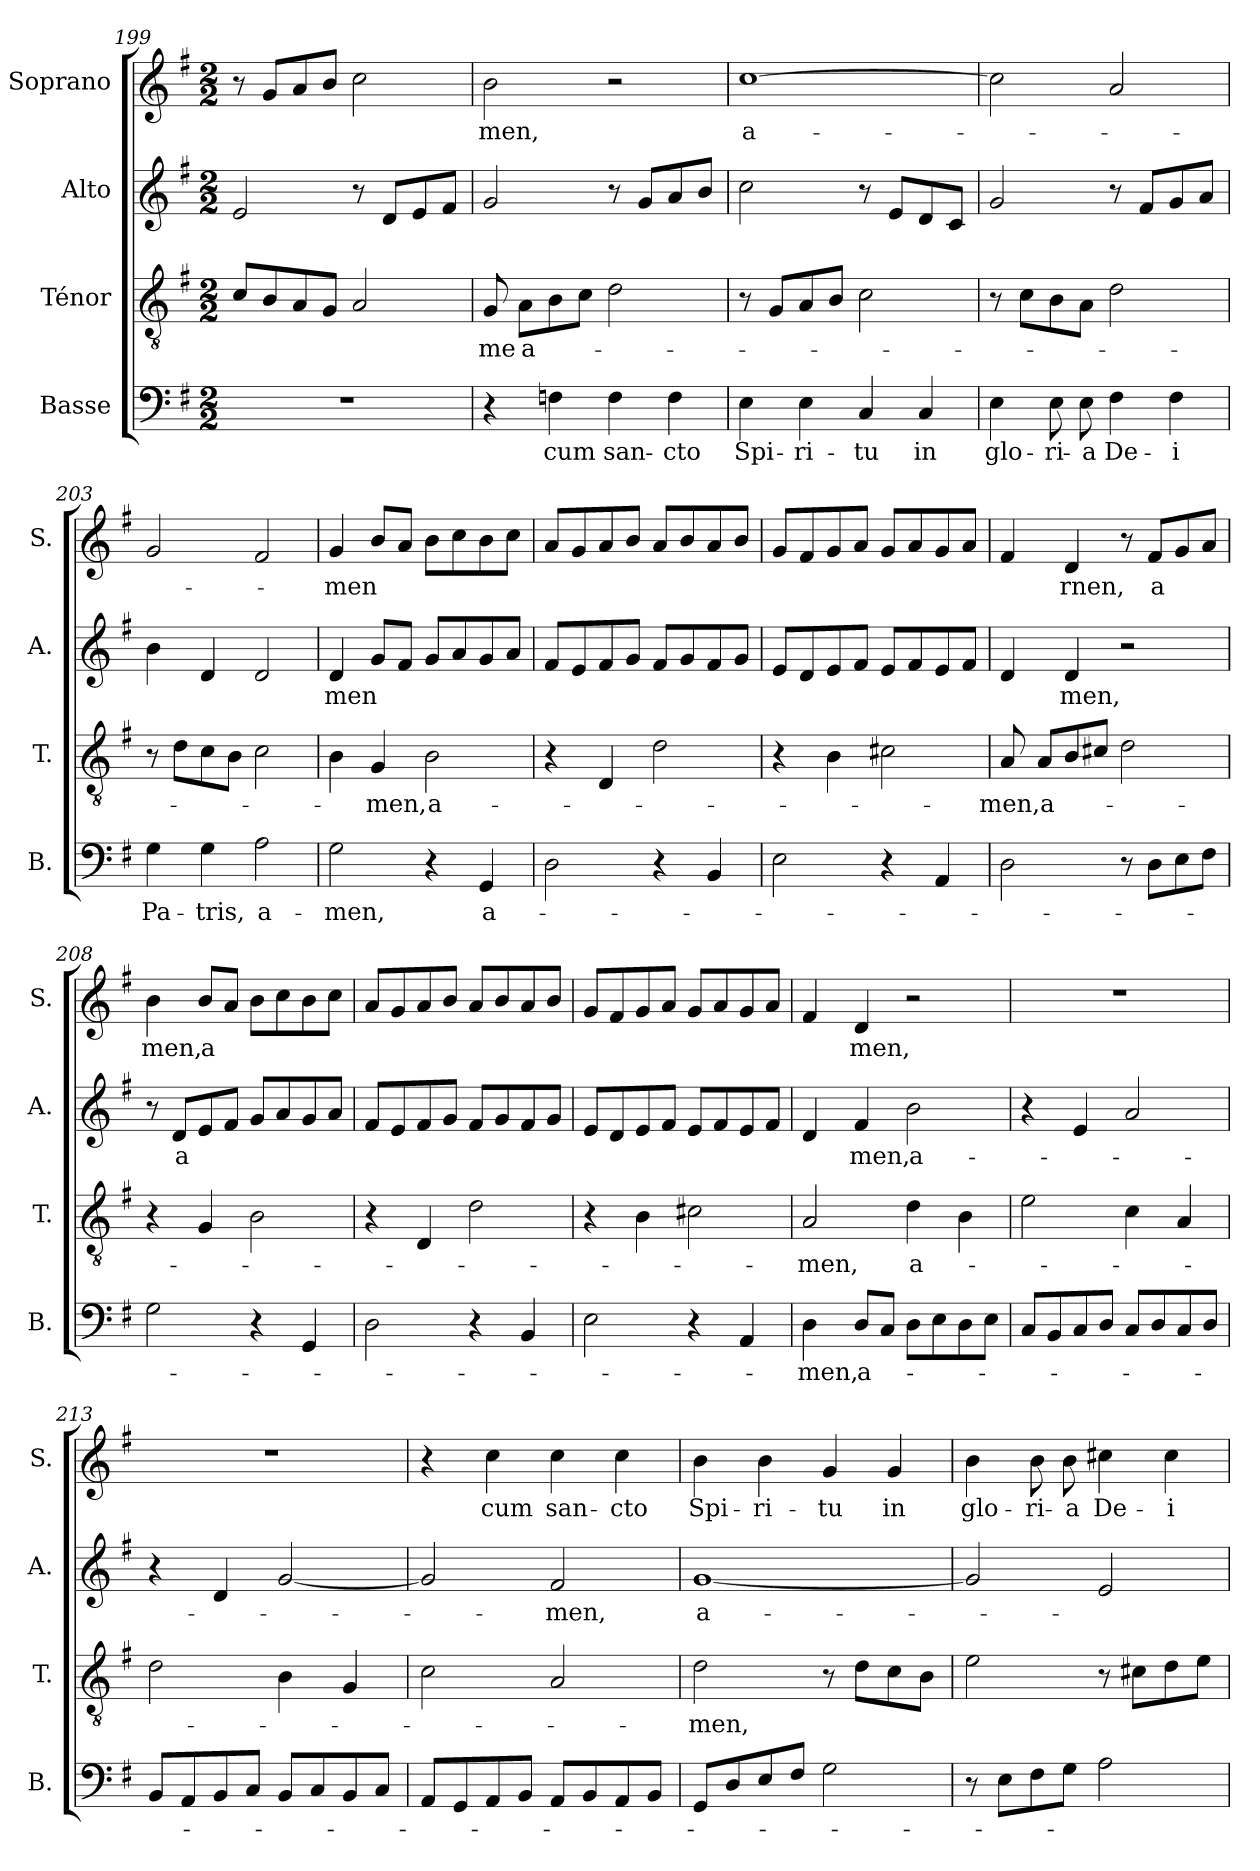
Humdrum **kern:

**kern	**text	**kern	**text	**kern	**text	**kern	**text
*part4	*part4	*part3	*part3	*part2	*part2	*part1	*part1
*staff4	*staff4	*staff3	*staff3	*staff2	*staff2	*staff1	*staff1
*I"Basse	*	*I"Ténor	*	*I"Alto	*	*I"Soprano	*
*I'B.	*	*I'T.	*	*I'A.	*	*I'S.	*
*clefF4	*	*clefGv2	*	*clefG2	*	*clefG2	*
*k[f#]	*	*k[f#]	*	*k[f#]	*	*k[f#]	*
*M2/2	*	*M2/2	*	*M2/2	*	*M2/2	*
=199	=199	=199	=199	=199	=199	=199	=199
1r	.	8c/L	.	2e/	.	8r	.
.	.	8B/	.	.	.	8g/L	.
.	.	8A/	.	.	.	8a/	.
.	.	8G/J	.	.	.	8b/J	.
.	.	2A/	.	8r	.	2cc\	.
.	.	.	.	8d/L	.	.	.
.	.	.	.	8e/	.	.	.
.	.	.	.	8f#/J	.	.	.
=200	=200	=200	=200	=200	=200	=200	=200
!	!	!	!LO:LY:b	!	!	!	!LO:LY:b
4r	.	8G/	-me	2g/	.	2b\	-men,
!	!	!	!LO:LY:b	!	!	!	!
.	.	8A\L	a-	.	.	.	.
!	!LO:LY:b	!	!	!	!	!	!
4Fn\	cum	8B\	.	.	.	.	.
.	.	8c\J	.	.	.	.	.
!	!LO:LY:b	!	!	!	!	!	!
4F\	san-	2d\	.	8r	.	2r	.
.	.	.	.	8g/L	.	.	.
!	!LO:LY:b	!	!	!	!	!	!
4F\	-cto	.	.	8a/	.	.	.
.	.	.	.	8b/J	.	.	.
=201	=201	=201	=201	=201	=201	=201	=201
!	!LO:LY:b	!	!	!	!	!	!LO:LY:b
4E\	Spi-	8r	.	2cc\	.	[1cc	a-
.	.	8G/L	.	.	.	.	.
!	!LO:LY:b	!	!	!	!	!	!
4E\	-ri-	8A/	.	.	.	.	.
.	.	8B/J	.	.	.	.	.
!	!LO:LY:b	!	!	!	!	!	!
4C/	-tu	2c\	.	8r	.	.	.
.	.	.	.	8e/L	.	.	.
!	!LO:LY:b	!	!	!	!	!	!
4C/	in	.	.	8d/	.	.	.
.	.	.	.	8c/J	.	.	.
=202	=202	=202	=202	=202	=202	=202	=202
!	!LO:LY:b	!	!	!	!	!	!
4E\	glo-	8r	.	2g/	.	2cc\]	.
.	.	8c\L	.	.	.	.	.
!	!LO:LY:b	!	!	!	!	!	!
8E\	-ri-	8B\	.	.	.	.	.
!	!LO:LY:b	!	!	!	!	!	!
8E\	-a	8A\J	.	.	.	.	.
!	!LO:LY:b	!	!	!	!	!	!
4F#i\	De-	2d\	.	8r	.	2a/	.
.	.	.	.	8f#/L	.	.	.
!	!LO:LY:b	!	!	!	!	!	!
4F#\	-i	.	.	8g/	.	.	.
.	.	.	.	8a/J	.	.	.
!!LO:PB:g=z
=203	=203	=203	=203	=203	=203	=203	=203
!	!LO:LY:b	!	!	!	!	!	!
4G\	Pa-	8r	.	4b\	.	2g/	.
.	.	8d\L	.	.	.	.	.
!	!LO:LY:b	!	!	!	!	!	!
4G\	-tris,	8c\	.	4d/	.	.	.
.	.	8B\J	.	.	.	.	.
!	!LO:LY:b	!	!	!	!	!	!
2A\	a-	2c\	.	2d/	.	2f#/	.
=204	=204	=204	=204	=204	=204	=204	=204
!	!LO:LY:b	!	!	!	!LO:LY:b	!	!LO:LY:b
2G\	-men,	4B\	.	4d/	-men	4g/	-men
!	!	!	!LO:LY:b	!	!	!	!
.	.	4G/	-men,	8g/L	.	8b/L	.
.	.	.	.	8f#/J	.	8a/J	.
!	!	!	!LO:LY:b	!	!	!	!
4r	.	2B\	a-	8g/L	.	8b\L	.
.	.	.	.	8a/	.	8cc\	.
!	!LO:LY:b	!	!	!	!	!	!
4GG/	a-	.	.	8g/	.	8b\	.
.	.	.	.	8a/J	.	8cc\J	.
=205	=205	=205	=205	=205	=205	=205	=205
2D\	.	4r	.	8f#/L	.	8a/L	.
.	.	.	.	8e/	.	8g/	.
.	.	4D/	.	8f#/	.	8a/	.
.	.	.	.	8g/J	.	8b/J	.
4r	.	2d\	.	8f#/L	.	8a/L	.
.	.	.	.	8g/	.	8b/	.
4BB/	.	.	.	8f#/	.	8a/	.
.	.	.	.	8g/J	.	8b/J	.
=206	=206	=206	=206	=206	=206	=206	=206
2E\	.	4r	.	8e/L	.	8g/L	.
.	.	.	.	8d/	.	8f#/	.
.	.	4B\	.	8e/	.	8g/	.
.	.	.	.	8f#/J	.	8a/J	.
4r	.	2c#X\	.	8e/L	.	8g/L	.
.	.	.	.	8f#/	.	8a/	.
4AA/	.	.	.	8e/	.	8g/	.
.	.	.	.	8f#/J	.	8a/J	.
=207	=207	=207	=207	=207	=207	=207	=207
!	!	!	!LO:LY:b	!	!	!	!
2D\	.	8A/	-men,	4d/	.	4f#/	.
!	!	!	!LO:LY:b	!	!	!	!
.	.	8A/L	a-	.	.	.	.
!	!	!	!	!	!LO:LY:b	!	!LO:LY:b
.	.	8B/	.	4d/	men,	4d/	rnen,
.	.	8c#X/J	.	.	.	.	.
8r	.	2d\	.	2r	.	8r	.
!	!	!	!	!	!	!	!LO:LY:b
8D\L	.	.	.	.	.	8f#/L	a
8E\	.	.	.	.	.	8g/	.
8F#\J	.	.	.	.	.	8a/J	.
=208	=208	=208	=208	=208	=208	=208	=208
!	!	!	!	!	!	!	!LO:LY:b
2G\	.	4r	.	8r	.	4b\	men,
!	!	!	!	!	!LO:LY:b	!	!
.	.	.	.	8d/L	a	.	.
!	!	!	!	!	!	!	!LO:LY:b
.	.	4G/	.	8e/	.	8b/L	a
.	.	.	.	8f#/J	.	8a/J	.
4r	.	2B\	.	8g/L	.	8b\L	.
.	.	.	.	8a/	.	8cc\	.
4GG/	.	.	.	8g/	.	8b\	.
.	.	.	.	8a/J	.	8cc\J	.
!!LO:LB:g=z
=209	=209	=209	=209	=209	=209	=209	=209
2D\	.	4r	.	8f#/L	.	8a/L	.
.	.	.	.	8e/	.	8g/	.
.	.	4D/	.	8f#/	.	8a/	.
.	.	.	.	8g/J	.	8b/J	.
4r	.	2d\	.	8f#/L	.	8a/L	.
.	.	.	.	8g/	.	8b/	.
4BB/	.	.	.	8f#/	.	8a/	.
.	.	.	.	8g/J	.	8b/J	.
=210	=210	=210	=210	=210	=210	=210	=210
2E\	.	4r	.	8e/L	.	8g/L	.
.	.	.	.	8d/	.	8f#/	.
.	.	4B\	.	8e/	.	8g/	.
.	.	.	.	8f#/J	.	8a/J	.
4r	.	2c#X\	.	8e/L	.	8g/L	.
.	.	.	.	8f#/	.	8a/	.
4AA/	.	.	.	8e/	.	8g/	.
.	.	.	.	8f#/J	.	8a/J	.
=211	=211	=211	=211	=211	=211	=211	=211
!	!LO:LY:b	!	!LO:LY:b	!	!	!	!
4D\	-men,	2A/	-men,	4d/	.	4f#/	.
!	!LO:LY:b	!	!	!	!LO:LY:b	!	!LO:LY:b
8D/L	a-	.	.	4f#/	men,	4d/	men,
8C/J	.	.	.	.	.	.	.
!	!	!	!LO:LY:b	!	!LO:LY:b	!	!
8D\L	.	4d\	a-	2b\	a-	2r	.
8E\	.	.	.	.	.	.	.
8D\	.	4B\	.	.	.	.	.
8E\J	.	.	.	.	.	.	.
=212	=212	=212	=212	=212	=212	=212	=212
8C/L	.	2e\	.	4r	.	1r	.
8BB/	.	.	.	.	.	.	.
8C/	.	.	.	4e/	.	.	.
8D/J	.	.	.	.	.	.	.
8C/L	.	4c\	.	2a/	.	.	.
8D/	.	.	.	.	.	.	.
8C/	.	4A/	.	.	.	.	.
8D/J	.	.	.	.	.	.	.
=213	=213	=213	=213	=213	=213	=213	=213
8BB/L	.	2d\	.	4r	.	1r	.
8AA/	.	.	.	.	.	.	.
8BB/	.	.	.	4d/	.	.	.
8C/J	.	.	.	.	.	.	.
8BB/L	.	4B\	.	[2g/	.	.	.
8C/	.	.	.	.	.	.	.
8BB/	.	4G/	.	.	.	.	.
8C/J	.	.	.	.	.	.	.
!!LO:LB:g=z
=214	=214	=214	=214	=214	=214	=214	=214
8AA/L	.	2c\	.	2g/]	.	4r	.
8GG/	.	.	.	.	.	.	.
!	!	!	!	!	!	!	!LO:LY:b
8AA/	.	.	.	.	.	4cc\	cum
8BB/J	.	.	.	.	.	.	.
!	!	!	!	!	!LO:LY:b	!	!LO:LY:b
8AA/L	.	2A/	.	2f#/	-men,	4cc\	san-
8BB/	.	.	.	.	.	.	.
!	!	!	!	!	!	!	!LO:LY:b
8AA/	.	.	.	.	.	4cc\	-cto
8BB/J	.	.	.	.	.	.	.
=215	=215	=215	=215	=215	=215	=215	=215
!	!	!	!LO:LY:b	!	!LO:LY:b	!	!LO:LY:b
8GG/L	.	2d\	-men,	[1g	a-	4b\	Spi-
8D/	.	.	.	.	.	.	.
!	!	!	!	!	!	!	!LO:LY:b
8E/	.	.	.	.	.	4b\	-ri-
8F#/J	.	.	.	.	.	.	.
!	!	!	!	!	!	!	!LO:LY:b
2G\	.	8r	.	.	.	4g/	-tu
.	.	8d\L	.	.	.	.	.
!	!	!	!	!	!	!	!LO:LY:b
.	.	8c\	.	.	.	4g/	in
.	.	8B\J	.	.	.	.	.
=216	=216	=216	=216	=216	=216	=216	=216
!	!	!	!	!	!	!	!LO:LY:b
8r	.	2e\	.	2g/]	.	4b\	glo-
8E\L	.	.	.	.	.	.	.
!	!	!	!	!	!	!	!LO:LY:b
8F#\	.	.	.	.	.	8b\	-ri-
!	!	!	!	!	!	!	!LO:LY:b
8G\J	.	.	.	.	.	8b\	-a
!	!	!	!	!	!	!	!LO:LY:b
2A\	.	8r	.	2e/	.	4cc#X\	De-
.	.	8c#X\L	.	.	.	.	.
!	!	!	!	!	!	!	!LO:LY:b
.	.	8d\	.	.	.	4cc#\	-i
.	.	8e\J	.	.	.	.	.
=	=	=	=	=	=	=	=
*-	*-	*-	*-	*-	*-	*-	*-
